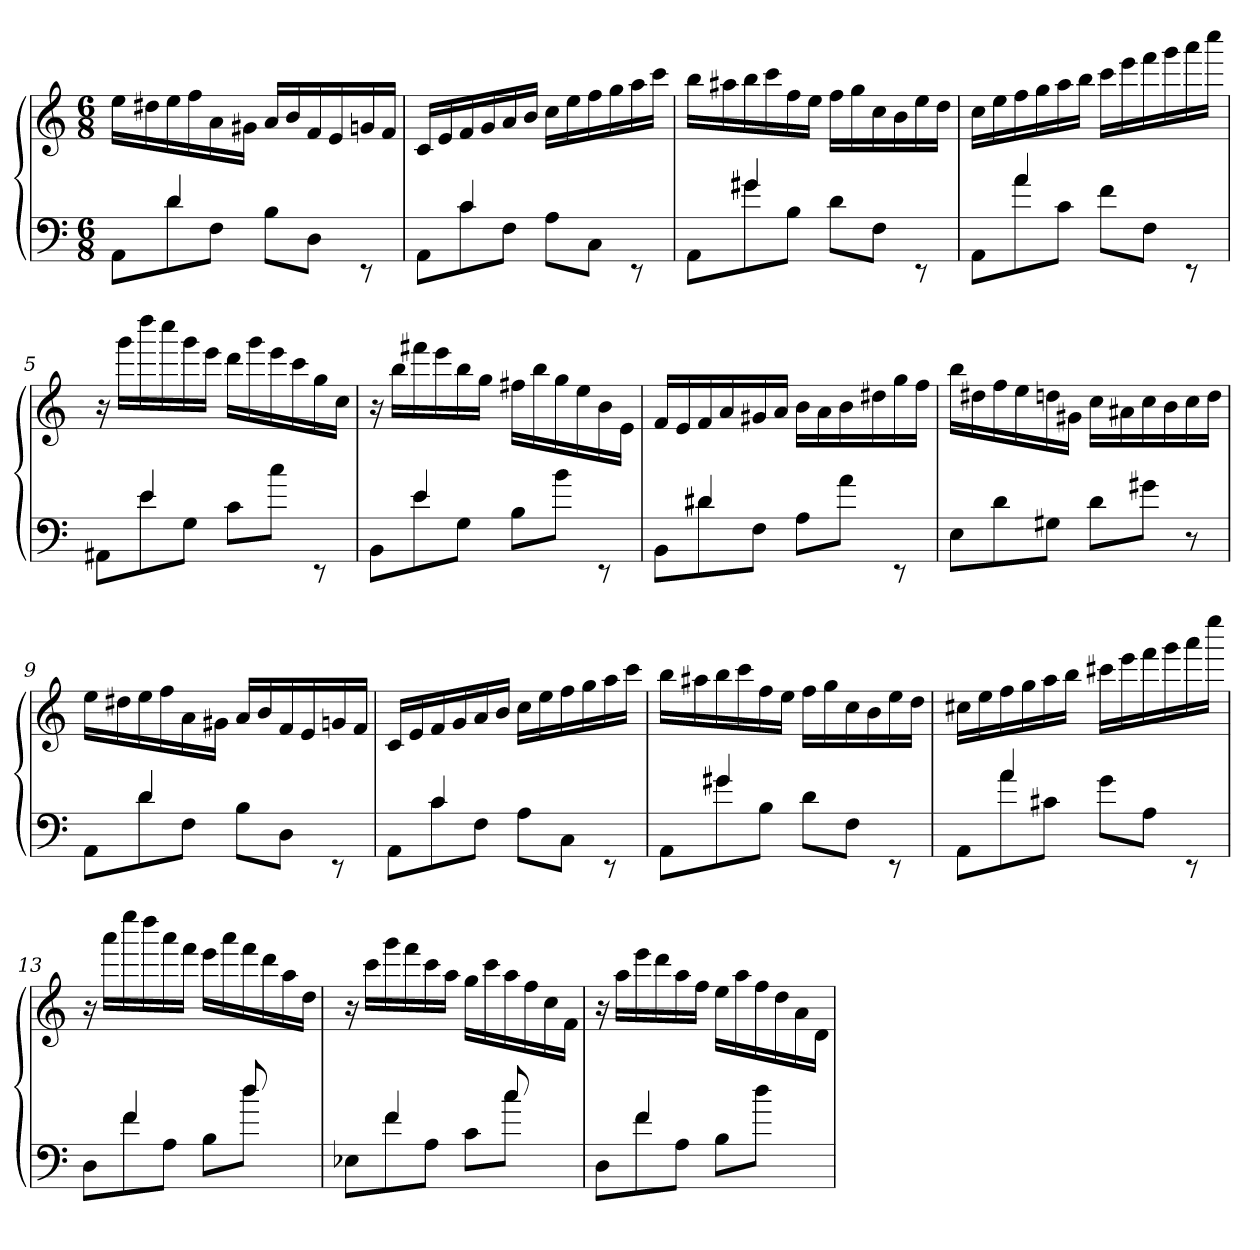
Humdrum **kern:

**kern	**kern
*part1	*part1
*staff2	*staff1
*clefF4	*clefG2
*k[]	*k[]
*a:	*a:
*M6/8	*M6/8
=1	=1
*^	*
8ryy	8AAL	16eeLL
.	.	16dd#X
4d	8d	16ee
.	.	16ff
.	8FJ	16a
.	.	16g#XJJ
4.dyy	8BL	16aLL
.	.	16b
.	8DJ	16f
.	.	16e
.	8rEE	16gn
.	.	16fJJ
=2	=2	=2
8ryy	8AAL	16cLL
.	.	16e
4c	8c	16f
.	.	16g
.	8FJ	16a
.	.	16bJJ
4.ryy	8AL	16ccLL
.	.	16ee
.	8CJ	16ff
.	.	16gg
.	8rEE	16aa
.	.	16cccJJ
=3	=3	=3
8ryy	8AAL	16bbLL
.	.	16aa#X
4g#X	8g#X	16bb
.	.	16ccc
.	8BJ	16ff
.	.	16eeJJ
4.ryy	8dL	16ffLL
.	.	16gg
.	8FJ	16cc
.	.	16b
.	8rEE	16ee
.	.	16ddJJ
=4	=4	=4
8ryy	8AAL	16ccLL
.	.	16ee
4a	8a	16ff
.	.	16gg
.	8cJ	16aa
.	.	16bbJJ
4.ryy	8fL	16cccLL
.	.	16eee
.	8FJ	16fff
.	.	16ggg
.	8rEE	16aaa
.	.	16ccccJJ
=5	=5	=5
8ryy	8AA#XL	16r
.	.	16gggLL
4e	8e	16dddd
.	.	16cccc
.	8GJ	16ggg
.	.	16eeeJJ
4.ryy	8cL	16dddLL
.	.	16ggg
.	8ccJ	16eee
.	.	16ccc
.	8rEE	16gg
.	.	16ccJJ
=6	=6	=6
8ryy	8BBL	16r
.	.	16bbLL
4e	8e	16fff#X
.	.	16eee
.	8GJ	16bb
.	.	16ggJJ
4.ryy	8BL	16ff#XLL
.	.	16bb
.	8bJ	16gg
.	.	16ee
.	8rEE	16b
.	.	16eJJ
=7	=7	=7
8ryy	8BBL	16fLL
.	.	16e
4d#X	8d#X	16f
.	.	16a
.	8FJ	16g#X
.	.	16aJJ
4.ryy	8AL	16bLL
.	.	16a
.	8aJ	16b
.	.	16dd#X
.	8rEE	16gg
.	.	16ffJJ
*v	*v	*
=8	=8
8EL	16bbLL
.	16dd#X
8d	16ff
.	16ee
8G#XJ	16ddn
.	16g#XJJ
8dL	16ccLL
.	16a#X
8g#XJ	16cc
.	16b
8r	16cc
.	16ddJJ
=9	=9
*^	*
8ryy	8AAL	16eeLL
.	.	16dd#X
4d	8d	16ee
.	.	16ff
.	8FJ	16a
.	.	16g#XJJ
4.dyy	8BL	16aLL
.	.	16b
.	8DJ	16f
.	.	16e
.	8rEE	16gn
.	.	16fJJ
=10	=10	=10
8ryy	8AAL	16cLL
.	.	16e
4c	8c	16f
.	.	16g
.	8FJ	16a
.	.	16bJJ
4.ryy	8AL	16ccLL
.	.	16ee
.	8CJ	16ff
.	.	16gg
.	8rEE	16aa
.	.	16cccJJ
=11	=11	=11
8ryy	8AAL	16bbLL
.	.	16aa#X
4g#X	8g#X	16bb
.	.	16ccc
.	8BJ	16ff
.	.	16eeJJ
4.ryy	8dL	16ffLL
.	.	16gg
.	8FJ	16cc
.	.	16b
.	8rEE	16ee
.	.	16ddJJ
=12	=12	=12
8ryy	8AAL	16cc#XLL
.	.	16ee
4a	8a	16ff
.	.	16gg
.	8c#XJ	16aa
.	.	16bbJJ
4.ryy	8gL	16ccc#XLL
.	.	16eee
.	8AJ	16fff
.	.	16ggg
.	8rEE	16aaa
.	.	16eeeeJJ
=13	=13	=13
8ryy	8DL	16r
.	.	16aaaLL
4f	8f	16eeee
.	.	16dddd
.	8AJ	16aaa
.	.	16fffJJ
8ryy	8BL	16eeeLL
.	.	16aaa
8dd	8ddJ	16fff
.	.	16ddd
8ryy	8ryy	16aa
.	.	16ddJJ
=14	=14	=14
8ryy	8E-XL	16r
.	.	16cccLL
4f	8f	16ggg
.	.	16fff
.	8AJ	16ccc
.	.	16aaJJ
8ryy	8cL	16ggLL
.	.	16ccc
8cc	8ccJ	16aa
.	.	16ff
8ryy	8ryy	16cc
.	.	16fJJ
=15	=15	=15
8ryy	8DL	16r
.	.	16aaLL
4f	8f	16eee
.	.	16ddd
.	8AJ	16aa
.	.	16ffJJ
8ryy	8BL	16eeLL
.	.	16aa
8ryy	8ddJ	16ff
.	.	16dd
8ryy	8ryy	16a
.	.	16dJJ
*v	*v	*
=	=
*-	*-
